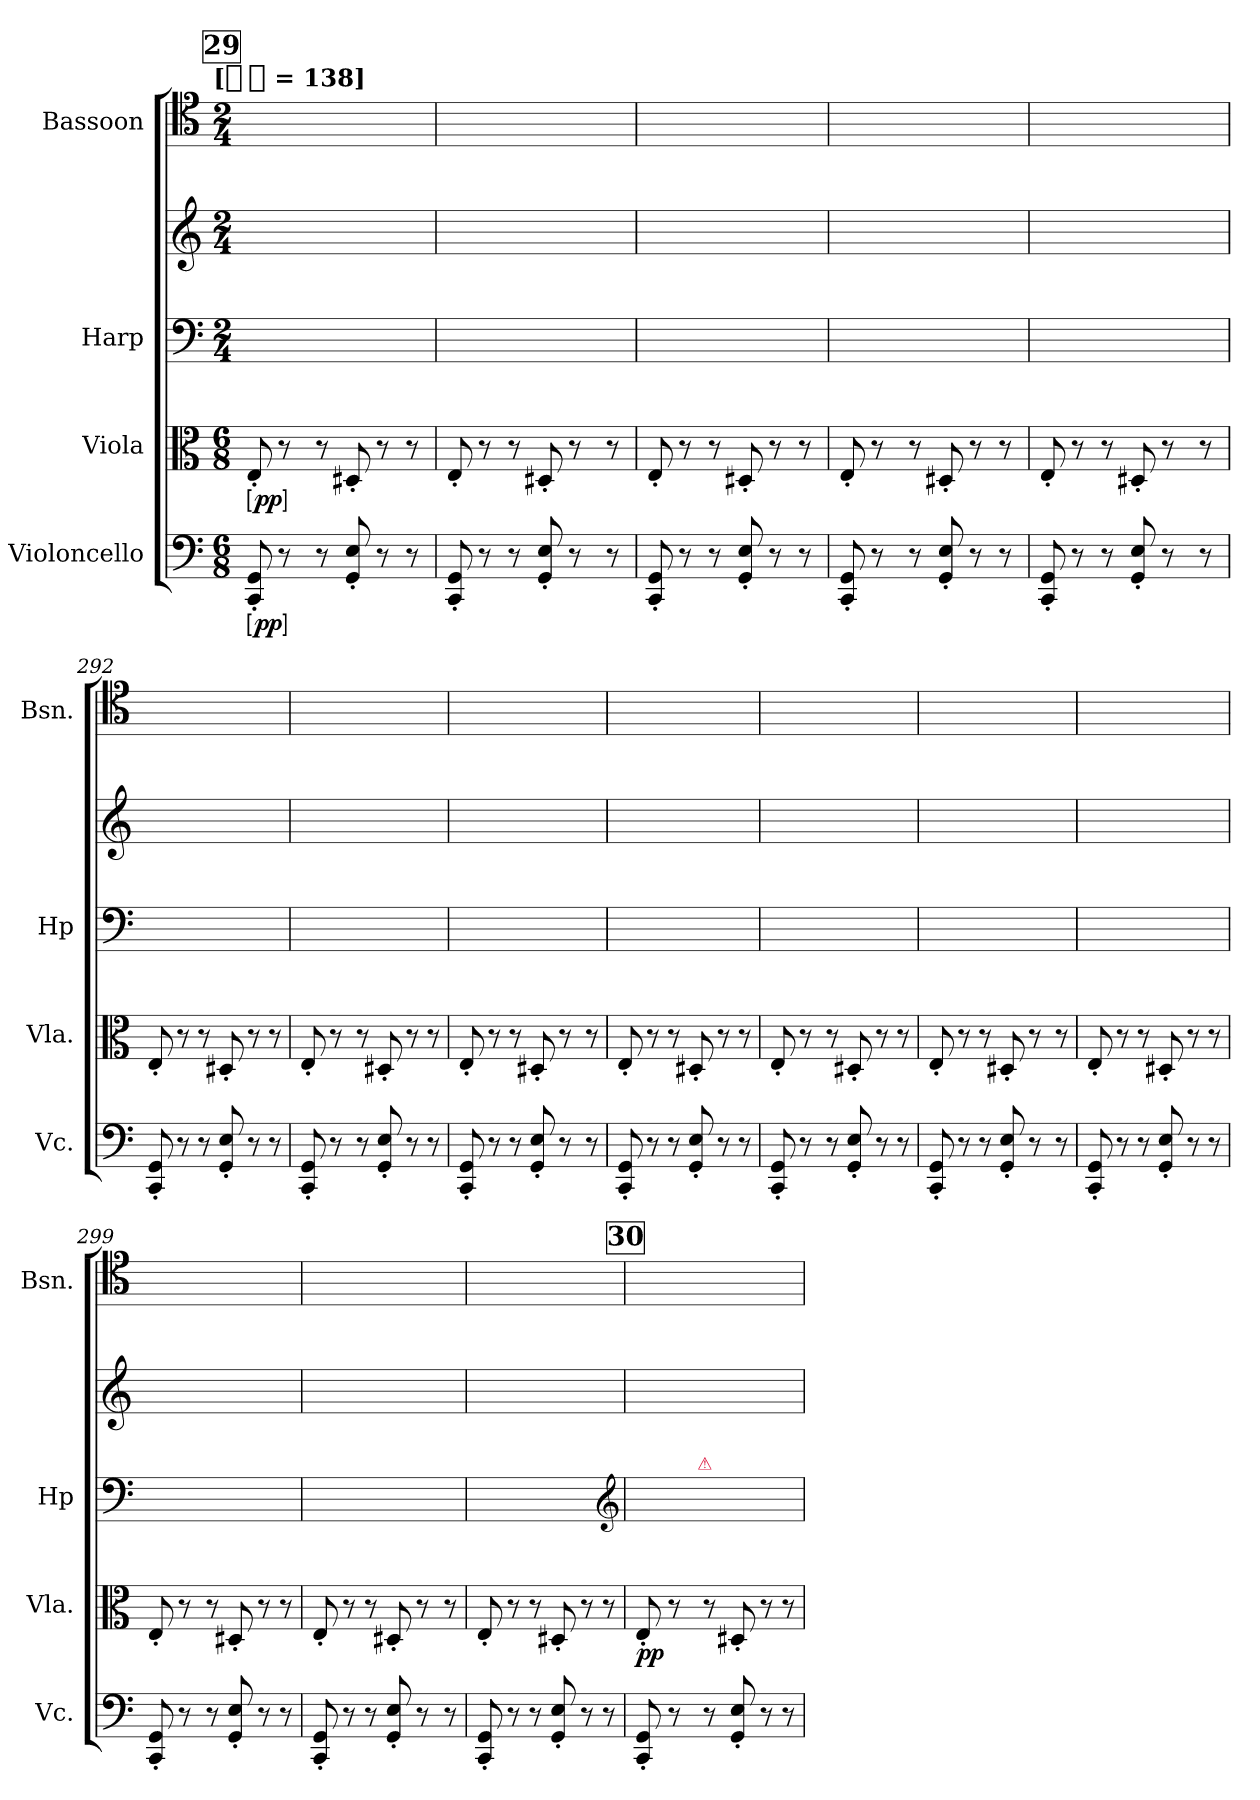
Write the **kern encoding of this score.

**kern	**dynam	**kern	**dynam	**kern	**kern	**kern
*part4	*part4	*part3	*part3	*part2	*part2	*part1
*staff5	*staff5	*staff4	*staff4	*staff3	*staff2	*staff1
*I"Violoncello	*	*I"Viola	*	*I"Harp	*	*I"Bassoon
*I'Vc.	*	*I'Vla.	*	*I'Hp	*	*I'Bsn.
*clefF4	*	*clefC3	*	*clefF4	*clefG2	*clefC4
*k[]	*	*k[]	*	*k[]	*k[]	*k[]
*C:	*	*C:	*	*C:	*C:	*C:
!!LO:TX:omd:t=[[quarter-dot] = 138]
*M6/8	*	*M6/8	*	*M2/4	*M2/4	*M2/4
*MM207	*	*MM207	*	*MM207	*MM207	*MM207
*Xtuplet	*	*Xtuplet	*	*	*	*
!!LO:REH:place=s1:t=29
=287	=287	=287	=287	=287	=287	=287
!	!LO:DY:ed=brack	!	!LO:DY:ed=brack	!	!	!
12CC' 12GG'	pp	12E'	pp	2ryy	2ryy	8ryy
12r	.	12r	.	.	.	.
.	.	.	.	.	.	4.ryy
12r	.	12r	.	.	.	.
12GG' 12E'	.	12D#X'	.	.	.	.
12r	.	12r	.	.	.	.
12r	.	12r	.	.	.	.
=288	=288	=288	=288	=288	=288	=288
12CC' 12GG'	.	12E'	.	2ryy	2ryy	4.ryy
12r	.	12r	.	.	.	.
12r	.	12r	.	.	.	.
12GG' 12E'	.	12D#X'	.	.	.	.
12r	.	12r	.	.	.	.
.	.	.	.	.	.	8ryy
12r	.	12r	.	.	.	.
=289	=289	=289	=289	=289	=289	=289
12CC' 12GG'	.	12E'	.	2ryy	2ryy	4ryy
12r	.	12r	.	.	.	.
12r	.	12r	.	.	.	.
12GG' 12E'	.	12D#X'	.	.	.	4ryy
12r	.	12r	.	.	.	.
12r	.	12r	.	.	.	.
=290	=290	=290	=290	=290	=290	=290
12CC' 12GG'	.	12E'	.	2ryy	2ryy	8ryy
12r	.	12r	.	.	.	.
.	.	.	.	.	.	4.ryy
12r	.	12r	.	.	.	.
12GG' 12E'	.	12D#X'	.	.	.	.
12r	.	12r	.	.	.	.
12r	.	12r	.	.	.	.
=291	=291	=291	=291	=291	=291	=291
12CC' 12GG'	.	12E'	.	2ryy	2ryy	4.ryy
12r	.	12r	.	.	.	.
12r	.	12r	.	.	.	.
12GG' 12E'	.	12D#X'	.	.	.	.
12r	.	12r	.	.	.	.
.	.	.	.	.	.	8ryy
12r	.	12r	.	.	.	.
=292	=292	=292	=292	=292	=292	=292
12CC' 12GG'	.	12E'	.	2ryy	2ryy	4ryy
12r	.	12r	.	.	.	.
12r	.	12r	.	.	.	.
12GG' 12E'	.	12D#X'	.	.	.	4ryy
12r	.	12r	.	.	.	.
12r	.	12r	.	.	.	.
=293	=293	=293	=293	=293	=293	=293
12CC' 12GG'	.	12E'	.	2ryy	2ryy	8ryy
12r	.	12r	.	.	.	.
.	.	.	.	.	.	4.ryy
12r	.	12r	.	.	.	.
12GG' 12E'	.	12D#X'	.	.	.	.
12r	.	12r	.	.	.	.
12r	.	12r	.	.	.	.
=294	=294	=294	=294	=294	=294	=294
12CC' 12GG'	.	12E'	.	2ryy	2ryy	4.ryy
12r	.	12r	.	.	.	.
12r	.	12r	.	.	.	.
12GG' 12E'	.	12D#X'	.	.	.	.
12r	.	12r	.	.	.	.
.	.	.	.	.	.	8ryy
12r	.	12r	.	.	.	.
=295	=295	=295	=295	=295	=295	=295
12CC' 12GG'	.	12E'	.	2ryy	2ryy	2ryy
12r	.	12r	.	.	.	.
12r	.	12r	.	.	.	.
12GG' 12E'	.	12D#X'	.	.	.	.
12r	.	12r	.	.	.	.
12r	.	12r	.	.	.	.
=296	=296	=296	=296	=296	=296	=296
12CC' 12GG'	.	12E'	.	2ryy	2ryy	8ryy
12r	.	12r	.	.	.	.
.	.	.	.	.	.	4.ryy
12r	.	12r	.	.	.	.
12GG' 12E'	.	12D#X'	.	.	.	.
12r	.	12r	.	.	.	.
12r	.	12r	.	.	.	.
=297	=297	=297	=297	=297	=297	=297
12CC' 12GG'	.	12E'	.	2ryy	2ryy	4.ryy
12r	.	12r	.	.	.	.
12r	.	12r	.	.	.	.
12GG' 12E'	.	12D#X'	.	.	.	.
12r	.	12r	.	.	.	.
.	.	.	.	.	.	8ryy
12r	.	12r	.	.	.	.
=298	=298	=298	=298	=298	=298	=298
12CC' 12GG'	.	12E'	.	2ryy	2ryy	2ryy
12r	.	12r	.	.	.	.
12r	.	12r	.	.	.	.
12GG' 12E'	.	12D#X'	.	.	.	.
12r	.	12r	.	.	.	.
12r	.	12r	.	.	.	.
=299	=299	=299	=299	=299	=299	=299
12CC' 12GG'	.	12E'	.	2ryy	2ryy	8ryy
12r	.	12r	.	.	.	.
.	.	.	.	.	.	4.ryy
12r	.	12r	.	.	.	.
12GG' 12E'	.	12D#X'	.	.	.	.
12r	.	12r	.	.	.	.
12r	.	12r	.	.	.	.
=300	=300	=300	=300	=300	=300	=300
12CC' 12GG'	.	12E'	.	2ryy	2ryy	4.ryy
12r	.	12r	.	.	.	.
12r	.	12r	.	.	.	.
12GG' 12E'	.	12D#X'	.	.	.	.
12r	.	12r	.	.	.	.
.	.	.	.	.	.	8ryy
12r	.	12r	.	.	.	.
=301	=301	=301	=301	=301	=301	=301
12CC' 12GG'	.	12E'	.	2ryy	2ryy	4ryy
12r	.	12r	.	.	.	.
12r	.	12r	.	.	.	.
12GG' 12E'	.	12D#X'	.	.	.	4ryy
12r	.	12r	.	.	.	.
12r	.	12r	.	.	.	.
*	*	*	*	*clefG2	*	*
!!LO:REH:place=s1:t=30
=302	=302	=302	=302	=302	=302	=302
12CC' 12GG'	.	12E'	pp	32ryy	2ryy	8ryy
.	.	.	.	32ryy	.	.
.	.	.	.	32ryy	.	.
12r	.	12r	.	.	.	.
.	.	.	.	32ryy	.	.
.	.	.	.	32ryy	.	4.ryy
!	!	!	!	!LO:TX:a:color=crimson:t=⚠	!	!
.	.	.	.	32ryy	.	.
12r	.	12r	.	.	.	.
.	.	.	.	16ryy	.	.
12GG' 12E'	.	12D#X'	.	4ryy	.	.
12r	.	12r	.	.	.	.
12r	.	12r	.	.	.	.
=	=	=	=	=	=	=
*-	*-	*-	*-	*-	*-	*-
